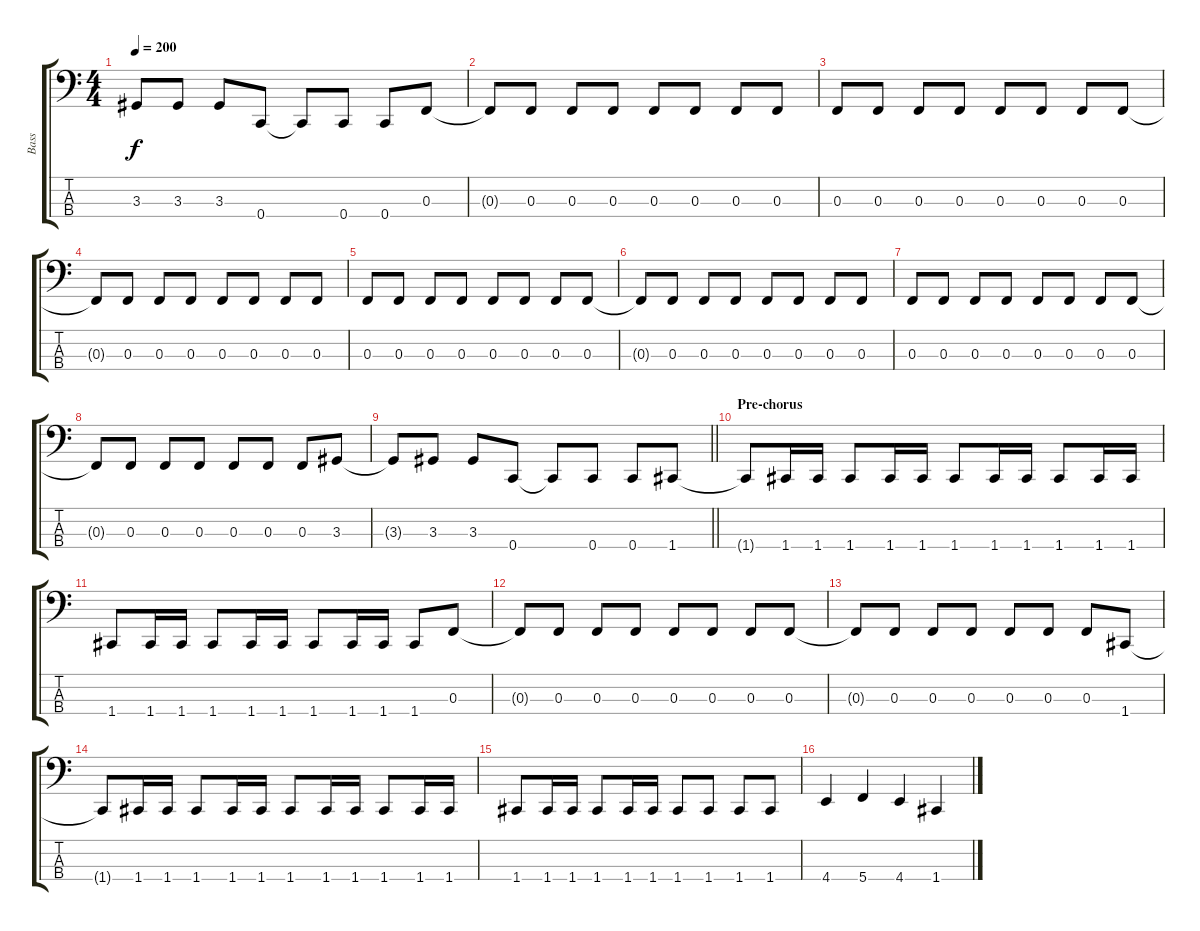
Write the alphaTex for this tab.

\track ("Bass" "Bass") {instrument electricbassfinger}
\staff {score tabs}
\tuning (Eb2 Bb1 F1 C1) {hide}
\ts (4 4)
\tempo 200
\clef f4
\ks c
3.3{t}.8{dy f} 3.3.8 3.3.8 0.4.8 0.4{t}.8 0.4.8 0.4.8 0.3.8 |
0.3{t}.8 0.3.8 0.3.8 0.3.8 0.3.8 0.3.8 0.3.8 0.3.8 |
0.3.8 0.3.8 0.3.8 0.3.8 0.3.8 0.3.8 0.3.8 0.3.8 |
0.3{t}.8 0.3.8 0.3.8 0.3.8 0.3.8 0.3.8 0.3.8 0.3.8 |
0.3.8 0.3.8 0.3.8 0.3.8 0.3.8 0.3.8 0.3.8 0.3.8 |
0.3{t}.8 0.3.8 0.3.8 0.3.8 0.3.8 0.3.8 0.3.8 0.3.8 |
0.3.8 0.3.8 0.3.8 0.3.8 0.3.8 0.3.8 0.3.8 0.3.8 |
0.3{t}.8 0.3.8 0.3.8 0.3.8 0.3.8 0.3.8 0.3.8 3.3.8 |
\barLineRight lightlight
3.3{t}.8 3.3.8 3.3.8 0.4.8 0.4{t}.8 0.4.8 0.4.8 1.4.8 |
\section ("" "Pre-chorus")
1.4{t}.8 1.4.16 1.4.16 1.4.8 1.4.16 1.4.16 1.4.8 1.4.16 1.4.16 1.4.8 1.4.16 1.4.16 |
1.4.8 1.4.16 1.4.16 1.4.8 1.4.16 1.4.16 1.4.8 1.4.16 1.4.16 1.4.8 0.3.8 |
0.3{t}.8 0.3.8 0.3.8 0.3.8 0.3.8 0.3.8 0.3.8 0.3.8 |
0.3{t}.8 0.3.8 0.3.8 0.3.8 0.3.8 0.3.8 0.3.8 1.4.8 |
1.4{t}.8 1.4.16 1.4.16 1.4.8 1.4.16 1.4.16 1.4.8 1.4.16 1.4.16 1.4.8 1.4.16 1.4.16 |
1.4.8 1.4.16 1.4.16 1.4.8 1.4.16 1.4.16 1.4.8 1.4.8 1.4.8 1.4.8 |
4.4.4 5.4.4 4.4.4 1.4.4
